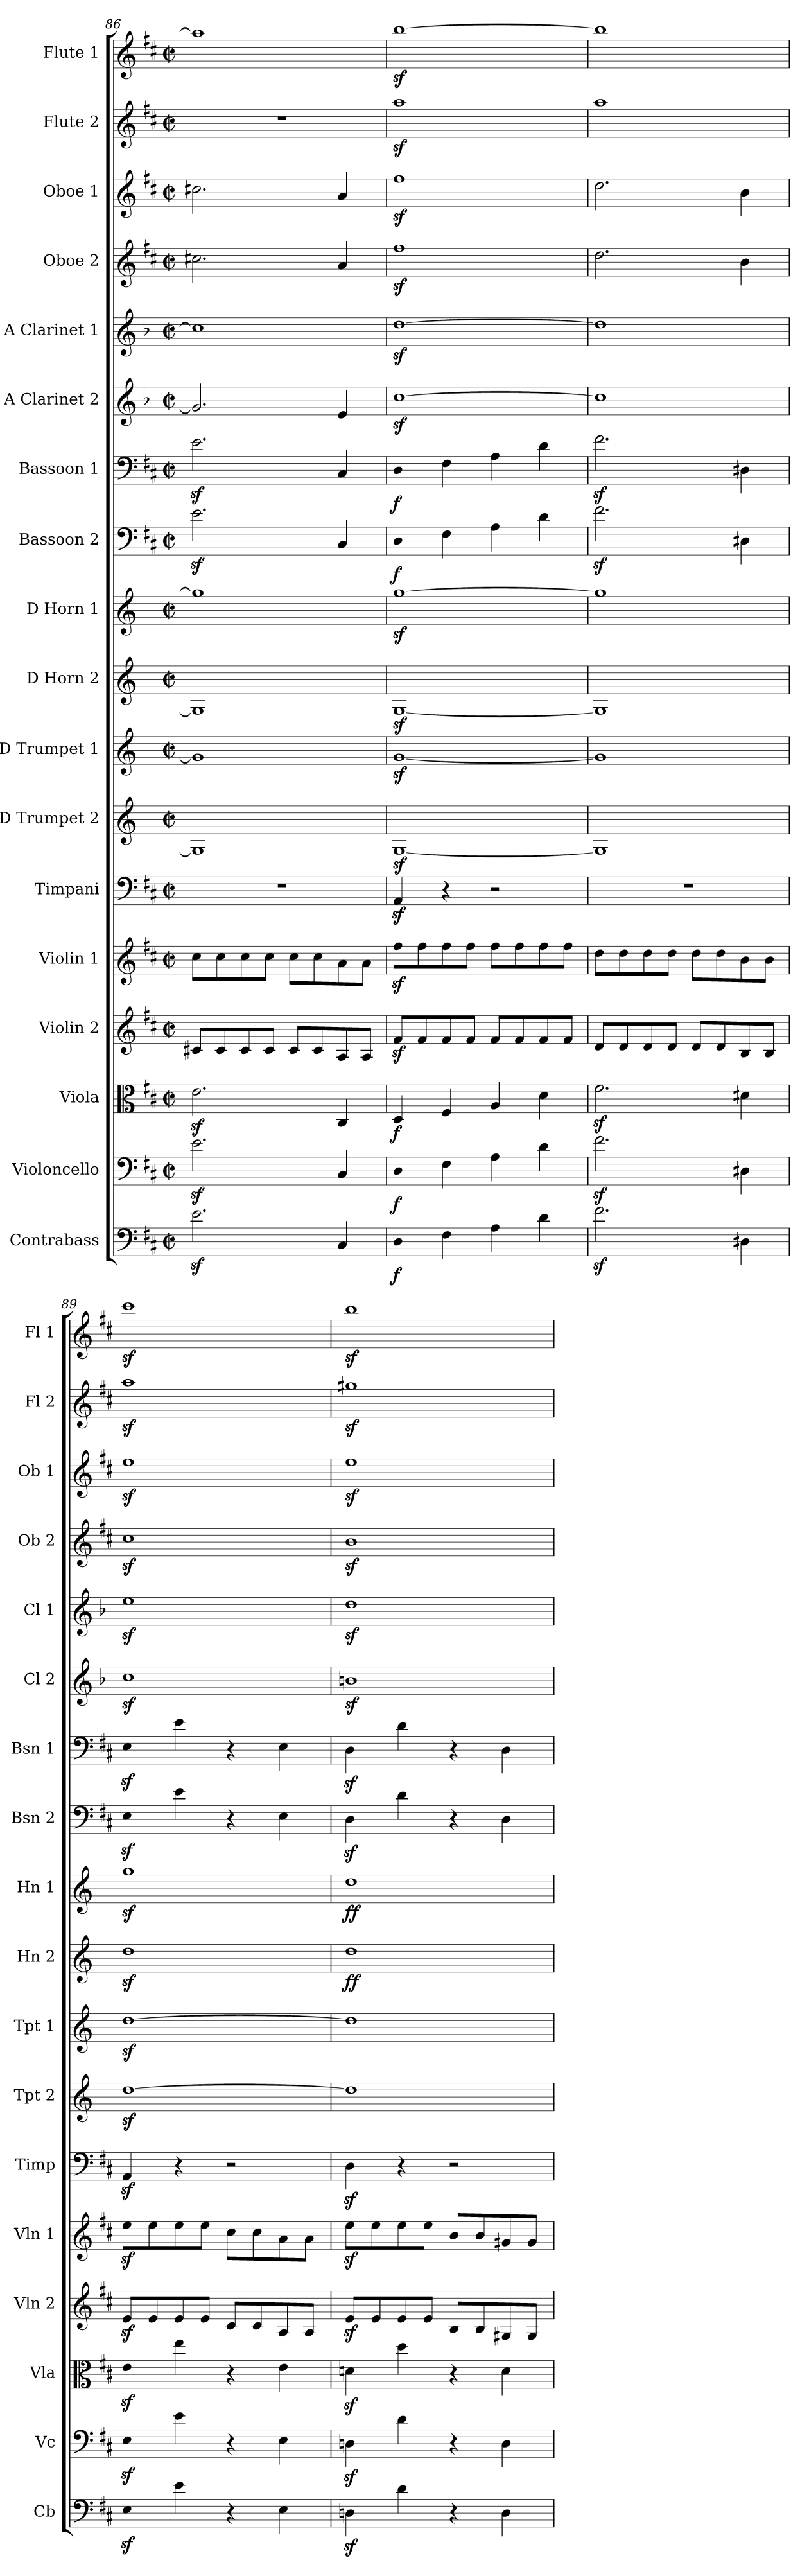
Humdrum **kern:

**kern	**dynam	**kern	**dynam	**kern	**dynam	**kern	**kern	**kern	**kern	**kern	**kern	**dynam	**kern	**dynam	**kern	**dynam	**kern	**dynam	**kern	**kern	**kern	**kern	**kern	**kern
*part18	*part18	*part17	*part17	*part16	*part16	*part15	*part14	*part13	*part12	*part11	*part10	*part10	*part9	*part9	*part8	*part8	*part7	*part7	*part6	*part5	*part4	*part3	*part2	*part1
*staff18	*staff18	*staff17	*staff17	*staff16	*staff16	*staff15	*staff14	*staff13	*staff12	*staff11	*staff10	*staff10	*staff9	*staff9	*staff8	*staff8	*staff7	*staff7	*staff6	*staff5	*staff4	*staff3	*staff2	*staff1
*I"Contrabass	*	*I"Violoncello	*	*I"Viola	*	*I"Violin 2	*I"Violin 1	*I"Timpani	*I"D Trumpet 2	*I"D Trumpet 1	*I"D Horn 2	*	*I"D Horn 1	*	*I"Bassoon 2	*	*I"Bassoon 1	*	*I"A Clarinet 2	*I"A Clarinet 1	*I"Oboe 2	*I"Oboe 1	*I"Flute 2	*I"Flute 1
*I'Cb	*	*I'Vc	*	*I'Vla	*	*I'Vln 2	*I'Vln 1	*I'Timp	*I'Tpt 2	*I'Tpt 1	*I'Hn 2	*	*I'Hn 1	*	*I'Bsn 2	*	*I'Bsn 1	*	*I'Cl 2	*I'Cl 1	*I'Ob 2	*I'Ob 1	*I'Fl 2	*I'Fl 1
*clefF4	*	*clefF4	*	*clefC3	*	*clefG2	*clefG2	*clefF4	*clefG2	*clefG2	*clefG2	*	*clefG2	*	*clefF4	*	*clefF4	*	*clefG2	*clefG2	*clefG2	*clefG2	*clefG2	*clefG2
*ITrd7c12	*	*	*	*	*	*	*	*	*ITrd-1c-2	*ITrd-1c-2	*ITrd6c10	*	*ITrd6c10	*	*	*	*	*	*ITrd2c3	*ITrd2c3	*	*	*	*
*k[f#c#]	*	*k[f#c#]	*	*k[f#c#]	*	*k[f#c#]	*k[f#c#]	*k[f#c#]	*k[f#c#]	*k[f#c#]	*k[f#c#]	*	*k[f#c#]	*	*k[f#c#]	*	*k[f#c#]	*	*k[f#c#]	*k[f#c#]	*k[f#c#]	*k[f#c#]	*k[f#c#]	*k[f#c#]
*M2/2	*	*M2/2	*	*M2/2	*	*M2/2	*M2/2	*M2/2	*M2/2	*M2/2	*M2/2	*	*M2/2	*	*M2/2	*	*M2/2	*	*M2/2	*M2/2	*M2/2	*M2/2	*M2/2	*M2/2
*met(c|)	*	*met(c|)	*	*met(c|)	*	*met(c|)	*met(c|)	*met(c|)	*met(c|)	*met(c|)	*met(c|)	*	*met(c|)	*	*met(c|)	*	*met(c|)	*	*met(c|)	*met(c|)	*met(c|)	*met(c|)	*met(c|)	*met(c|)
=86	=86	=86	=86	=86	=86	=86	=86	=86	=86	=86	=86	=86	=86	=86	=86	=86	=86	=86	=86	=86	=86	=86	=86	=86
2.Ez<\	.	2.ez<\	.	2.ez<\	.	8c#X/L	8cc#\L	1r	1A]	1a]	1AA]	.	1a]	.	2.ez<\	.	2.ez<\	.	2.e/]	1a]	2.cc#X\	2.cc#X\	1r	1aa]
.	.	.	.	.	.	8c#/	8cc#\	.	.	.	.	.	.	.	.	.	.	.	.	.	.	.	.	.
.	.	.	.	.	.	8c#/	8cc#\	.	.	.	.	.	.	.	.	.	.	.	.	.	.	.	.	.
.	.	.	.	.	.	8c#/J	8cc#\J	.	.	.	.	.	.	.	.	.	.	.	.	.	.	.	.	.
.	.	.	.	.	.	8c#/L	8cc#\L	.	.	.	.	.	.	.	.	.	.	.	.	.	.	.	.	.
.	.	.	.	.	.	8c#/	8cc#\	.	.	.	.	.	.	.	.	.	.	.	.	.	.	.	.	.
4CC#/	.	4C#/	.	4C#/	.	8A/	8a\	.	.	.	.	.	.	.	4C#/	.	4C#/	.	4c#/	.	4a/	4a/	.	.
.	.	.	.	.	.	8A/J	8a\J	.	.	.	.	.	.	.	.	.	.	.	.	.	.	.	.	.
=87	=87	=87	=87	=87	=87	=87	=87	=87	=87	=87	=87	=87	=87	=87	=87	=87	=87	=87	=87	=87	=87	=87	=87	=87
!	!LO:DY:b	!	!LO:DY:b	!	!LO:DY:b	!	!	!	!	!	!	!	!	!	!	!LO:DY:b	!	!LO:DY:b	!	!	!	!	!	!
4DD\	f	4D\	f	4D/	f	8f#z</L	8ff#z<\L	4AAz</	[1Az<	[1az<	[1AAz<	.	[1az<	.	4D\	f	4D\	f	[1az<	[1bz<	1ff#z<	1ff#z<	1aaz<	[1bbz<
.	.	.	.	.	.	8f#/	8ff#\	.	.	.	.	.	.	.	.	.	.	.	.	.	.	.	.	.
4FF#\	.	4F#\	.	4F#/	.	8f#/	8ff#\	4r	.	.	.	.	.	.	4F#\	.	4F#\	.	.	.	.	.	.	.
.	.	.	.	.	.	8f#/J	8ff#\J	.	.	.	.	.	.	.	.	.	.	.	.	.	.	.	.	.
4AA\	.	4A\	.	4A/	.	8f#/L	8ff#\L	2r	.	.	.	.	.	.	4A\	.	4A\	.	.	.	.	.	.	.
.	.	.	.	.	.	8f#/	8ff#\	.	.	.	.	.	.	.	.	.	.	.	.	.	.	.	.	.
4D\	.	4d\	.	4d\	.	8f#/	8ff#\	.	.	.	.	.	.	.	4d\	.	4d\	.	.	.	.	.	.	.
.	.	.	.	.	.	8f#/J	8ff#\J	.	.	.	.	.	.	.	.	.	.	.	.	.	.	.	.	.
!!LO:PB:g=z
=88	=88	=88	=88	=88	=88	=88	=88	=88	=88	=88	=88	=88	=88	=88	=88	=88	=88	=88	=88	=88	=88	=88	=88	=88
2.F#z<\	.	2.f#z<\	.	2.f#z<\	.	8d/L	8dd\L	1r	1A]	1a]	1AA]	.	1a]	.	2.f#z<\	.	2.f#z<\	.	1a]	1b]	2.dd\	2.dd\	1aa	1bb]
.	.	.	.	.	.	8d/	8dd\	.	.	.	.	.	.	.	.	.	.	.	.	.	.	.	.	.
.	.	.	.	.	.	8d/	8dd\	.	.	.	.	.	.	.	.	.	.	.	.	.	.	.	.	.
.	.	.	.	.	.	8d/J	8dd\J	.	.	.	.	.	.	.	.	.	.	.	.	.	.	.	.	.
.	.	.	.	.	.	8d/L	8dd\L	.	.	.	.	.	.	.	.	.	.	.	.	.	.	.	.	.
.	.	.	.	.	.	8d/	8dd\	.	.	.	.	.	.	.	.	.	.	.	.	.	.	.	.	.
4DD#X\	.	4D#X\	.	4d#X\	.	8B/	8b\	.	.	.	.	.	.	.	4D#X\	.	4D#X\	.	.	.	4b\	4b\	.	.
.	.	.	.	.	.	8B/J	8b\J	.	.	.	.	.	.	.	.	.	.	.	.	.	.	.	.	.
=89	=89	=89	=89	=89	=89	=89	=89	=89	=89	=89	=89	=89	=89	=89	=89	=89	=89	=89	=89	=89	=89	=89	=89	=89
4EEz<\	.	4Ez<\	.	4ez<\	.	8ez</L	8eez<\L	4AAz</	[1eez<	[1eez<	1ez<	.	1az<	.	4Ez<\	.	4Ez<\	.	1az<	1cc#z<	1cc#z<	1eez<	1aaz<	1ccc#z<
.	.	.	.	.	.	8e/	8ee\	.	.	.	.	.	.	.	.	.	.	.	.	.	.	.	.	.
4E\	.	4e\	.	4ee\	.	8e/	8ee\	4r	.	.	.	.	.	.	4e\	.	4e\	.	.	.	.	.	.	.
.	.	.	.	.	.	8e/J	8ee\J	.	.	.	.	.	.	.	.	.	.	.	.	.	.	.	.	.
4r	.	4r	.	4r	.	8c#/L	8cc#\L	2r	.	.	.	.	.	.	4r	.	4r	.	.	.	.	.	.	.
.	.	.	.	.	.	8c#/	8cc#\	.	.	.	.	.	.	.	.	.	.	.	.	.	.	.	.	.
4EE\	.	4E\	.	4e\	.	8A/	8a\	.	.	.	.	.	.	.	4E\	.	4E\	.	.	.	.	.	.	.
.	.	.	.	.	.	8A/J	8a\J	.	.	.	.	.	.	.	.	.	.	.	.	.	.	.	.	.
=90	=90	=90	=90	=90	=90	=90	=90	=90	=90	=90	=90	=90	=90	=90	=90	=90	=90	=90	=90	=90	=90	=90	=90	=90
!	!	!	!	!	!	!	!	!	!	!	!	!LO:DY:b	!	!LO:DY:b	!	!	!	!	!	!	!	!	!	!
4DDnz<\	.	4Dnz<\	.	4dnz<\	.	8ez</L	8eez<\L	4Dz<\	1ee]	1ee]	1e	ff	1e	ff	4Dz<\	.	4Dz<\	.	1g#Xz<	1bz<	1bz<	1eez<	1gg#Xz<	1bbz<
.	.	.	.	.	.	8e/	8ee\	.	.	.	.	.	.	.	.	.	.	.	.	.	.	.	.	.
4D\	.	4d\	.	4dd\	.	8e/	8ee\	4r	.	.	.	.	.	.	4d\	.	4d\	.	.	.	.	.	.	.
.	.	.	.	.	.	8e/J	8ee\J	.	.	.	.	.	.	.	.	.	.	.	.	.	.	.	.	.
4r	.	4r	.	4r	.	8B/L	8b/L	2r	.	.	.	.	.	.	4r	.	4r	.	.	.	.	.	.	.
.	.	.	.	.	.	8B/	8b/	.	.	.	.	.	.	.	.	.	.	.	.	.	.	.	.	.
4DD\	.	4D\	.	4d\	.	8G#X/	8g#X/	.	.	.	.	.	.	.	4D\	.	4D\	.	.	.	.	.	.	.
.	.	.	.	.	.	8G#/J	8g#/J	.	.	.	.	.	.	.	.	.	.	.	.	.	.	.	.	.
=	=	=	=	=	=	=	=	=	=	=	=	=	=	=	=	=	=	=	=	=	=	=	=	=
*-	*-	*-	*-	*-	*-	*-	*-	*-	*-	*-	*-	*-	*-	*-	*-	*-	*-	*-	*-	*-	*-	*-	*-	*-
